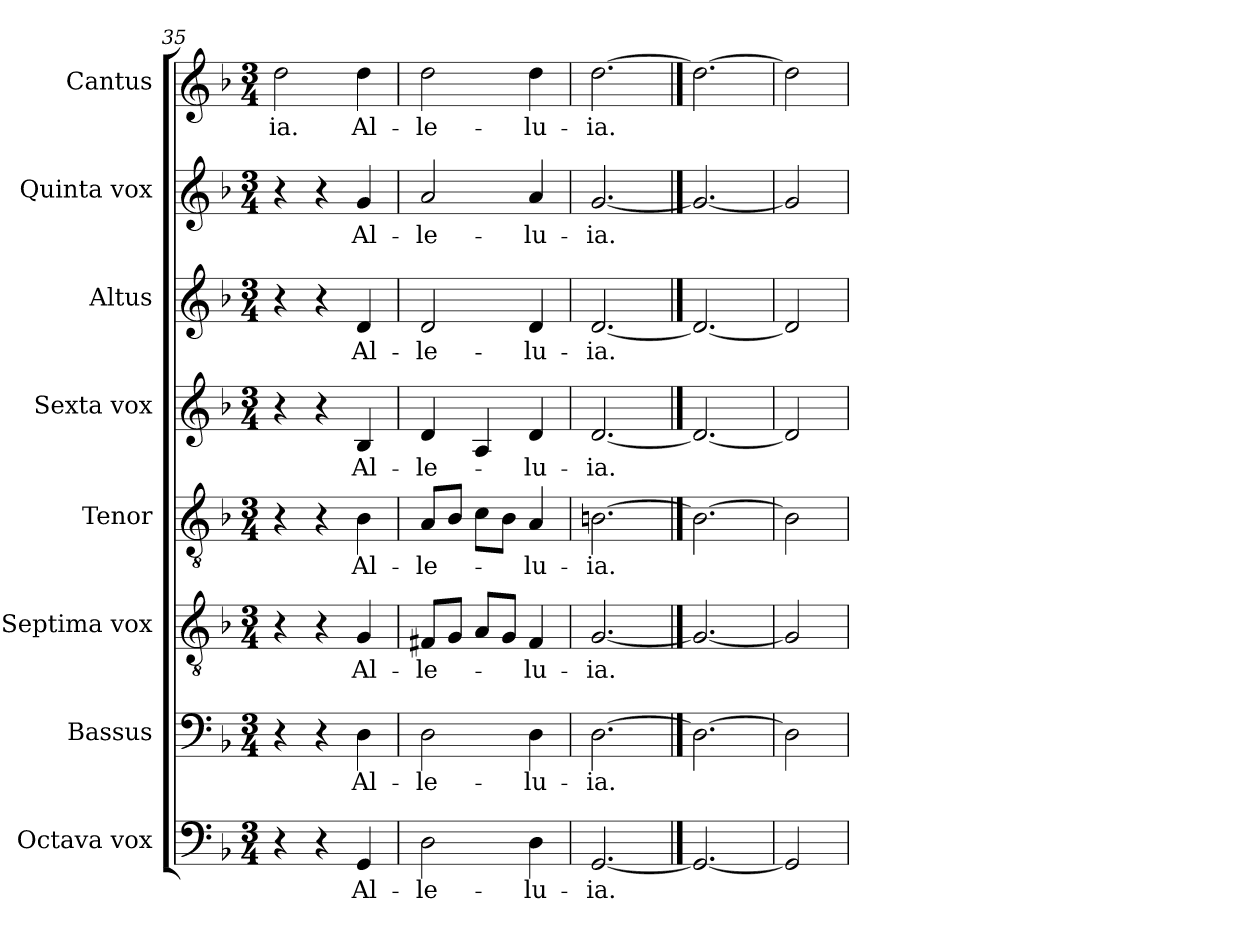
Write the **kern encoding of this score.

**kern	**text	**kern	**text	**kern	**text	**kern	**text	**kern	**text	**kern	**text	**kern	**text	**kern	**text
*part8	*part8	*part7	*part7	*part6	*part6	*part5	*part5	*part4	*part4	*part3	*part3	*part2	*part2	*part1	*part1
*staff8	*staff8	*staff7	*staff7	*staff6	*staff6	*staff5	*staff5	*staff4	*staff4	*staff3	*staff3	*staff2	*staff2	*staff1	*staff1
*I"Octava vox	*	*I"Bassus	*	*I"Septima vox	*	*I"Tenor	*	*I"Sexta vox	*	*I"Altus	*	*I"Quinta vox	*	*I"Cantus	*
*	*	*I'B1	*	*I'T2	*	*I'T1	*	*I'A2	*	*I'A1	*	*	*	*I'S1	*
*clefF4	*	*clefF4	*	*clefGv2	*	*clefGv2	*	*clefG2	*	*clefG2	*	*clefG2	*	*clefG2	*
*k[b-]	*	*k[b-]	*	*k[b-]	*	*k[b-]	*	*k[b-]	*	*k[b-]	*	*k[b-]	*	*k[b-]	*
*F:	*	*F:	*	*F:	*	*F:	*	*F:	*	*F:	*	*F:	*	*F:	*
*M3/4	*	*M3/4	*	*M3/4	*	*M3/4	*	*M3/4	*	*M3/4	*	*M3/4	*	*M3/4	*
=35	=35	=35	=35	=35	=35	=35	=35	=35	=35	=35	=35	=35	=35	=35	=35
!	!	!	!	!	!	!	!	!	!	!	!	!	!	!	!LO:LY:b
4r	.	4r	.	4r	.	4r	.	4r	.	4r	.	4r	.	2dd\	-ia.
4r	.	4r	.	4r	.	4r	.	4r	.	4r	.	4r	.	.	.
!	!LO:LY:b	!	!LO:LY:b	!	!LO:LY:b	!	!LO:LY:b	!	!LO:LY:b	!	!LO:LY:b	!	!LO:LY:b	!	!LO:LY:b
4GG/	Al-	4D\	Al-	4G/	Al-	4B-\	Al-	4B-/	Al-	4d/	Al-	4g/	Al-	4dd\	Al-
=36	=36	=36	=36	=36	=36	=36	=36	=36	=36	=36	=36	=36	=36	=36	=36
!	!LO:LY:b	!	!LO:LY:b	!	!LO:LY:b	!	!LO:LY:b	!	!LO:LY:b	!	!LO:LY:b	!	!LO:LY:b	!	!LO:LY:b
2D\	-le-	2D\	-le-	8F#X/L	-le-	8A/L	-le-	4d/	-le-	2d/	-le-	2a/	-le-	2dd\	-le-
.	.	.	.	8G/J	.	8B-/J	.	.	.	.	.	.	.	.	.
.	.	.	.	8A/L	.	8c\L	.	4A/	.	.	.	.	.	.	.
.	.	.	.	8G/J	.	8B-\J	.	.	.	.	.	.	.	.	.
!	!LO:LY:b	!	!LO:LY:b	!	!LO:LY:b	!	!LO:LY:b	!	!LO:LY:b	!	!LO:LY:b	!	!LO:LY:b	!	!LO:LY:b
4D\	-lu-	4D\	-lu-	4F#/	-lu-	4A/	-lu-	4d/	-lu-	4d/	-lu-	4a/	-lu-	4dd\	-lu-
=37	=37	=37	=37	=37	=37	=37	=37	=37	=37	=37	=37	=37	=37	=37	=37
!	!LO:LY:b	!	!LO:LY:b	!	!LO:LY:b	!	!LO:LY:b	!	!LO:LY:b	!	!LO:LY:b	!	!LO:LY:b	!	!LO:LY:b
[2.GG	-ia.	[2.D	-ia.	[2.G	-ia.	[2.Bn	-ia.	[2.d	-ia.	[2.d	-ia.	[2.g	-ia.	[2.dd	-ia.
==38	==38	==38	==38	==38	==38	==38	==38	==38	==38	==38	==38	==38	==38	==38	==38
2.GG_	.	2.D_	.	2.G_	.	2.B_	.	2.d_	.	2.d_	.	2.g_	.	2.dd_	.
=39	=39	=39	=39	=39	=39	=39	=39	=39	=39	=39	=39	=39	=39	=39	=39
2GG]	.	2D]	.	2G]	.	2B]	.	2d]	.	2d]	.	2g]	.	2dd]	.
=	=	=	=	=	=	=	=	=	=	=	=	=	=	=	=
*-	*-	*-	*-	*-	*-	*-	*-	*-	*-	*-	*-	*-	*-	*-	*-
